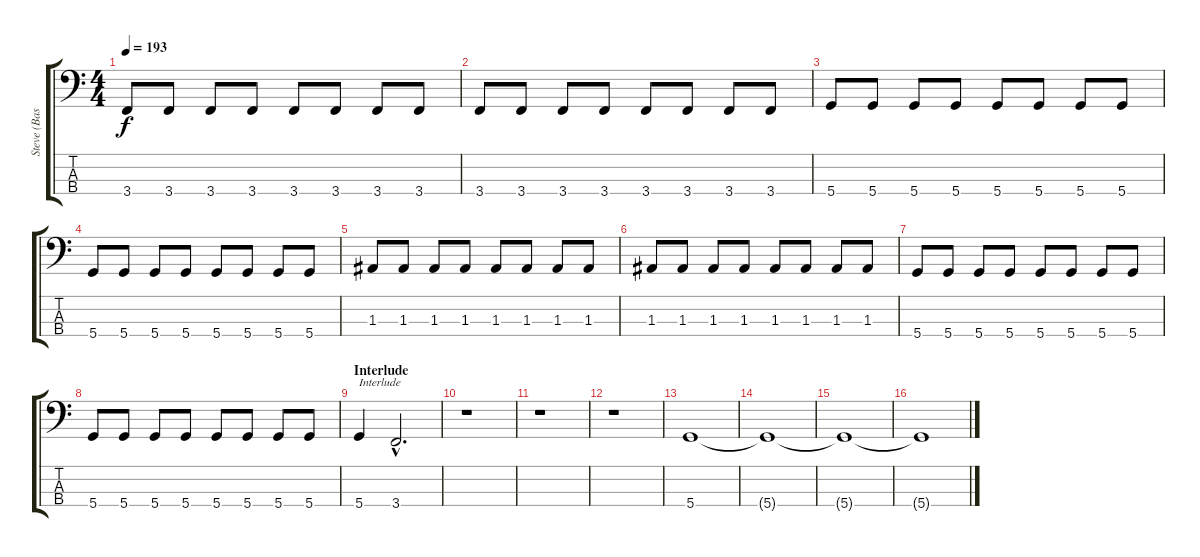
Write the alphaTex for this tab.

\track ("Steve (Bass)" "Steve (Bas") {instrument fretlessbass}
\staff {score tabs}
\tuning (G2 D2 A1 D1) {hide}
\ts (4 4)
\tempo 193
\clef f4
\ks c
3.4.8{dy f} 3.4.8 3.4.8 3.4.8 3.4.8 3.4.8 3.4.8 3.4.8 |
3.4.8 3.4.8 3.4.8 3.4.8 3.4.8 3.4.8 3.4.8 3.4.8 |
5.4.8 5.4.8 5.4.8 5.4.8 5.4.8 5.4.8 5.4.8 5.4.8 |
5.4.8 5.4.8 5.4.8 5.4.8 5.4.8 5.4.8 5.4.8 5.4.8 |
1.3.8 1.3.8 1.3.8 1.3.8 1.3.8 1.3.8 1.3.8 1.3.8 |
1.3.8 1.3.8 1.3.8 1.3.8 1.3.8 1.3.8 1.3.8 1.3.8 |
5.4.8 5.4.8 5.4.8 5.4.8 5.4.8 5.4.8 5.4.8 5.4.8 |
5.4.8 5.4.8 5.4.8 5.4.8 5.4.8 5.4.8 5.4.8 5.4.8 |
\section ("" "Interlude")
5.4.4{txt "Interlude"} 3.4{hac}.2{d} |
r.1 |
r.1 |
r.1 |
5.4.1{volume 12} |
5.4{t}.1 |
5.4{t}.1 |
5.4{t}.1
